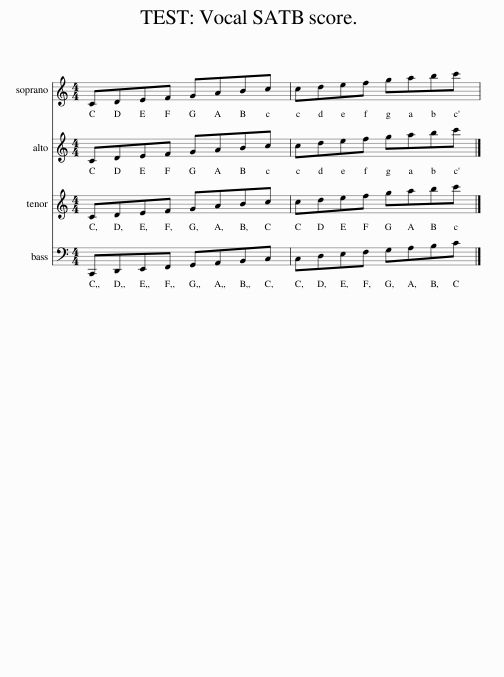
X:1
%%score 1 2 3 4
L:1/8
M:4/4
I:linebreak $
K:C
V:1 treble
V:2 treble
V:3 treble
V:4 bass
V:1
 CDEF GABc | cdef gabc' | %2
V:2
 CDEF GABc | cdef gabc' | %2
V:3
 CDEF GABc | cdef gabc' | %2
V:4
 C,,D,,E,,F,, G,,A,,B,,C, | C,D,E,F, G,A,B,C | %2
